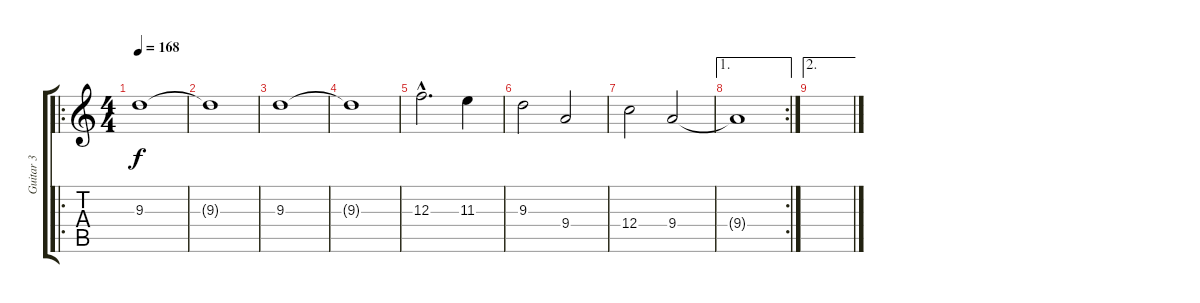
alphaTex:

\track ("Guitar 3" "Guitar 3") {instrument distortionguitar}
\staff {score tabs}
\tuning (D4 A3 F3 C3 G2 D2) {hide}
\ro
\ts (4 4)
\tempo 168
\clef g2
\ks c
9.3.1{dy f} |
9.3{t}.1 |
9.3.1 |
9.3{t}.1 |
12.3{hac}.2{d} 11.3.4 |
9.3.2 9.4.2 |
12.4.2 9.4.2 |
\ae 1
\rc 2
9.4{t}.1 |
\ae 2
